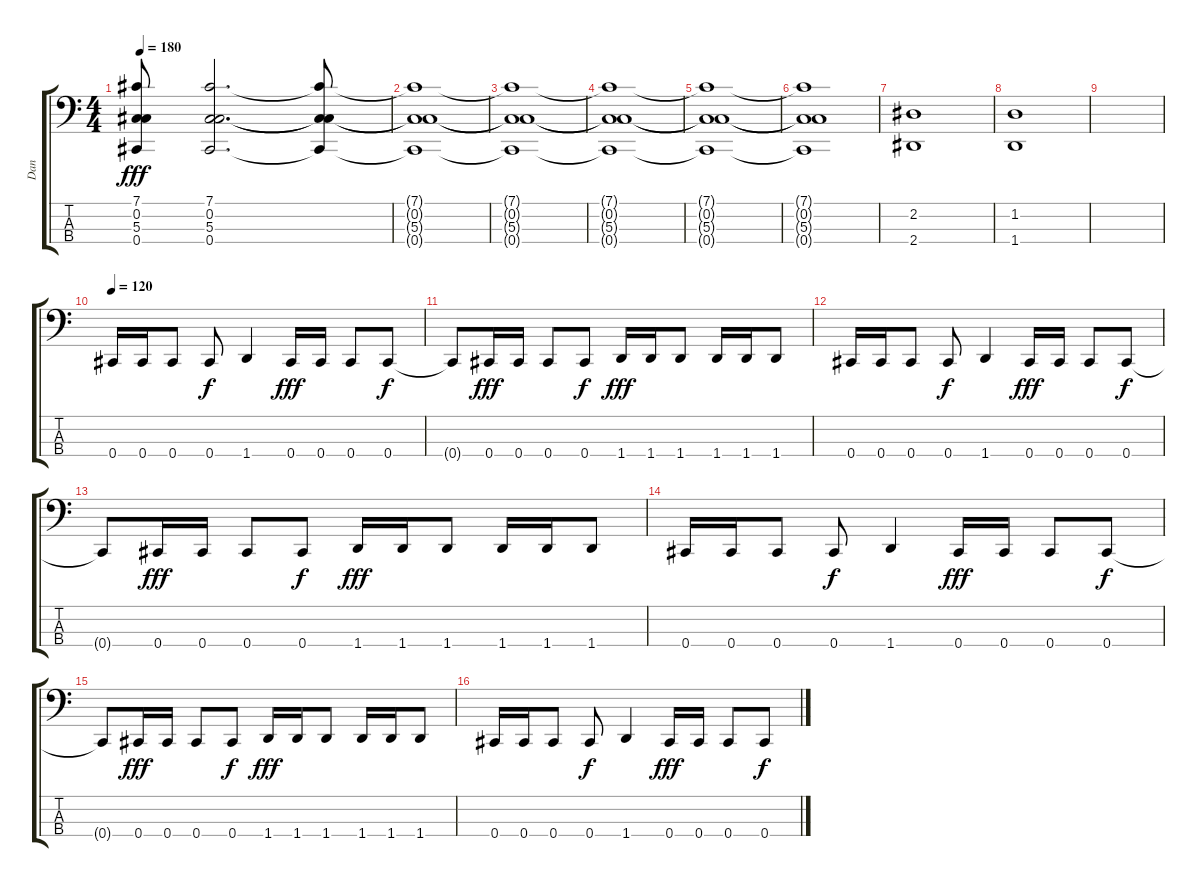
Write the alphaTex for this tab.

\track ("Dan" "Dan") {instrument electricbassfinger}
\staff {score tabs}
\tuning (Gb2 Db2 Ab1 Db1) {hide}
\ts (4 4)
\tempo 180
\clef f4
\ks c
(7.1 0.2 5.3 0.4).8{dy fff} (7.1 0.2 5.3 0.4).2{d} (7.1{t} 0.2{t} 5.3{t} 0.4{t}).8 |
(7.1{t} 0.2{t} 5.3{t} 0.4{t}).1 |
(7.1{t} 0.2{t} 5.3{t} 0.4{t}).1 |
(7.1{t} 0.2{t} 5.3{t} 0.4{t}).1 |
(7.1{t} 0.2{t} 5.3{t} 0.4{t}).1 |
(7.1{t} 0.2{t} 5.3{t} 0.4{t}).1 |
(2.2 2.4).1 |
(1.2 1.4).1 |
|
\tempo 120
0.4.16 0.4.16 0.4.8 0.4.8{dy f} 1.4.4 0.4.16{dy fff} 0.4.16 0.4.8 0.4.8{dy f} |
0.4{t}.8 0.4.16{dy fff} 0.4.16 0.4.8 0.4.8{dy f} 1.4.16{dy fff} 1.4.16 1.4.8 1.4.16 1.4.16 1.4.8 |
0.4.16 0.4.16 0.4.8 0.4.8{dy f} 1.4.4 0.4.16{dy fff} 0.4.16 0.4.8 0.4.8{dy f} |
0.4{t}.8 0.4.16{dy fff} 0.4.16 0.4.8 0.4.8{dy f} 1.4.16{dy fff} 1.4.16 1.4.8 1.4.16 1.4.16 1.4.8 |
0.4.16 0.4.16 0.4.8 0.4.8{dy f} 1.4.4 0.4.16{dy fff} 0.4.16 0.4.8 0.4.8{dy f} |
0.4{t}.8 0.4.16{dy fff} 0.4.16 0.4.8 0.4.8{dy f} 1.4.16{dy fff} 1.4.16 1.4.8 1.4.16 1.4.16 1.4.8 |
0.4.16 0.4.16 0.4.8 0.4.8{dy f} 1.4.4 0.4.16{dy fff} 0.4.16 0.4.8 0.4.8{dy f}
